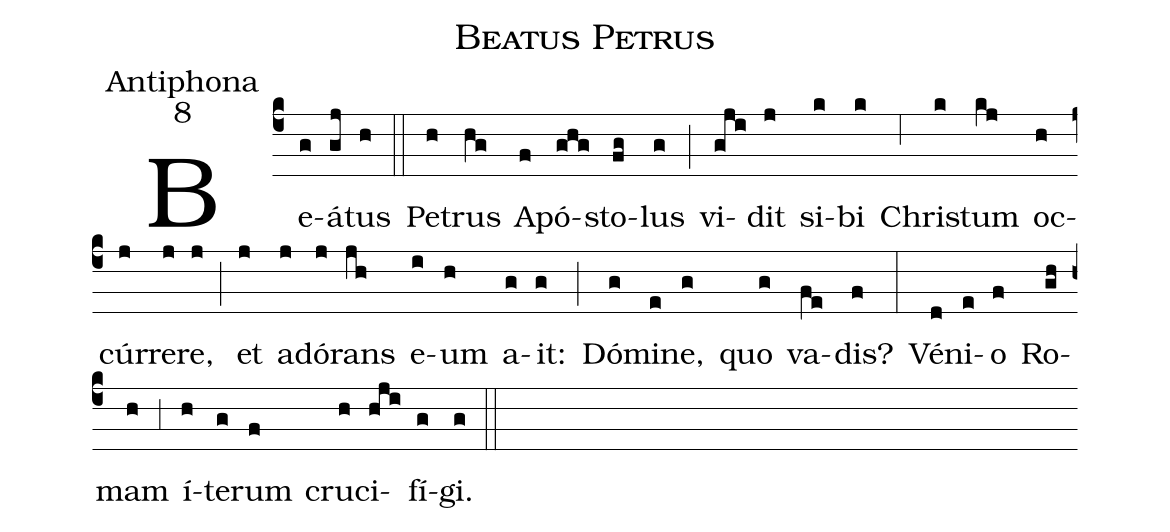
name:Beatus Petrus;
office-part:Antiphona;
mode:8;
%%
(c4) Be(g)á(gj)tus(h) (::)
Pe(h)trus(hg) A(f)pó(ghg)sto(fg)lus(g) (;) vi(gji)dit(j) si(k)bi(k) (,6) Chri(k)stum(kj) oc(h)cúr(j)re(j)re,(j) (;) et(j) a(j)dó(j)rans(jh) e(i)um(h) a(g)it:(g) (;) Dó(g)mi(e)ne,(g) quo(g) va(fe)dis?(f) (:)
Vé(d)ni(e)o(f) Ro(gh)mam(h) (,3) í(h)te(g)rum(f) cru(h)ci(hji)fí(g)gi.(g) (::)
